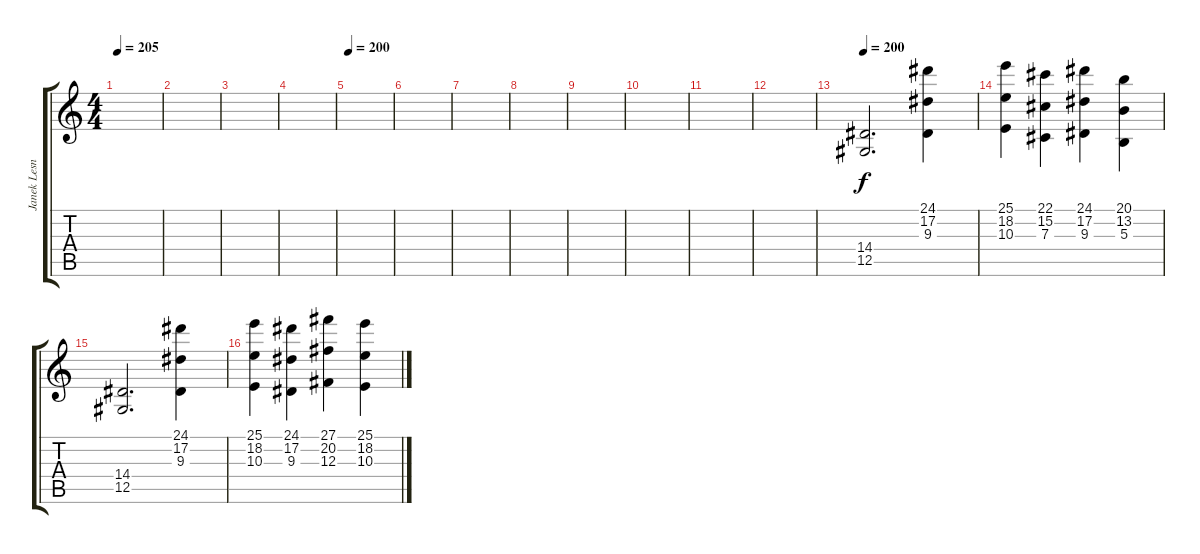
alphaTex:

\track ("Janek Lesniak" "Janek Lesn") {instrument harpsichord}
\staff {score tabs}
\tuning (Eb4 Bb3 Gb3 Db3 Ab2 Eb2) {hide}
\ts (4 4)
\tempo 205
\clef g2
\ks c
|
|
|
|
\tempo 200
|
|
|
|
|
|
|
|
\tempo 200
(14.4 12.5).2{d volume 10 instrument stringensemble1} (24.1 17.2 9.3).4 |
(25.1 18.2 10.3).4 (22.1 15.2 7.3).4 (24.1 17.2 9.3).4 (20.1 13.2 5.3).4 |
(14.4 12.5).2{d} (24.1 17.2 9.3).4 |
(25.1 18.2 10.3).4 (24.1 17.2 9.3).4 (27.1 20.2 12.3).4 (25.1 18.2 10.3).4
